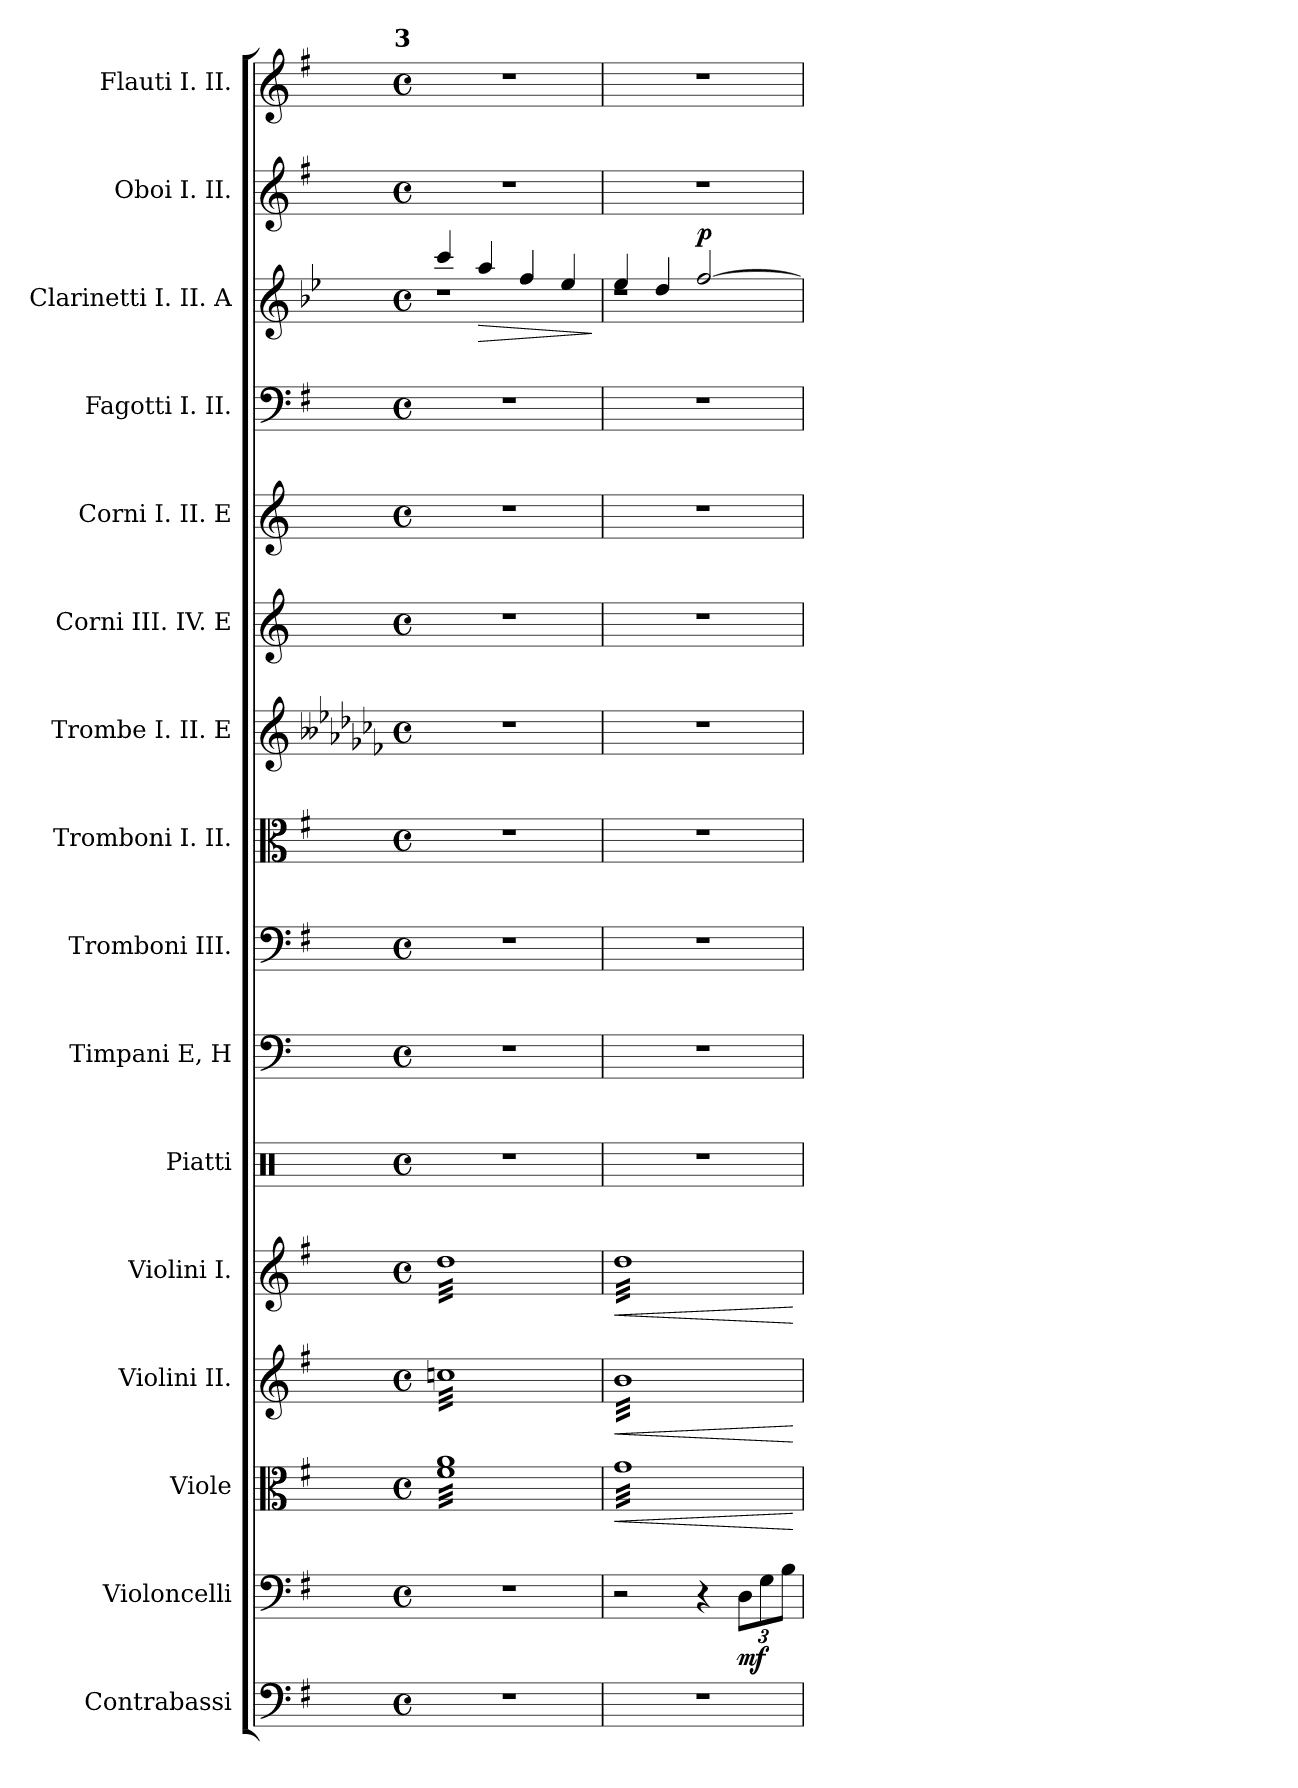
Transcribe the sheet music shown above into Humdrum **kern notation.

**kern	**kern	**dynam	**kern	**dynam	**kern	**dynam	**kern	**dynam	**kern	**kern	**kern	**kern	**kern	**kern	**kern	**kern	**kern	**dynam	**kern	**kern
*part16	*part15	*part15	*part14	*part14	*part13	*part13	*part12	*part12	*part11	*part10	*part9	*part8	*part7	*part6	*part5	*part4	*part3	*part3	*part2	*part1
*staff16	*staff15	*staff15	*staff14	*staff14	*staff13	*staff13	*staff12	*staff12	*staff11	*staff10	*staff9	*staff8	*staff7	*staff6	*staff5	*staff4	*staff3	*staff3	*staff2	*staff1
*I"Contrabassi	*I"Violoncelli	*	*I"Viole	*	*I"Violini II.	*	*I"Violini I.	*	*I"Piatti	*I"Timpani E, H	*I"Tromboni III.	*I"Tromboni I. II.	*I"Trombe I. II. E	*I"Corni III. IV. E	*I"Corni I. II. E	*I"Fagotti I. II.	*I"Clarinetti I. II. A	*	*I"Oboi I. II.	*I"Flauti I. II.
*I'Cb.	*I'Vcl.	*	*I'Vle	*	*I'Viol. II.	*	*I'Viol. I.	*	*I'Piatti	*I'Timp.	*I'Trbni. III.	*I'Trbni. I. II.	*I'Trbe. I. II.	*I'Cor. III. IV. E	*I'Cor. I. II. E	*I'Fag. I. II.	*I'Cl. I. II.	*	*I'Ob. I. II.	*I'Fl. I. II.
*clefF4	*clefF4	*	*clefC3	*	*clefG2	*	*clefG2	*	*clefX	*clefF4	*clefF4	*clefC3	*clefG2	*clefG2	*clefG2	*clefF4	*clefG2	*	*clefG2	*clefG2
*ITrd7c12	*	*	*	*	*	*	*	*	*	*	*	*	*ITrd-3c-4	*ITrd5c8	*ITrd5c8	*	*ITrd2c3	*	*	*
*k[f#]	*k[f#]	*	*k[f#]	*	*k[f#]	*	*k[f#]	*	*k[]	*k[]	*k[f#]	*k[f#]	*k[b--e-a-d-g-c-f-]	*k[f#c#g#d#]	*k[f#c#g#d#]	*k[f#]	*k[f#]	*	*k[f#]	*k[f#]
*M4/4	*M4/4	*	*M4/4	*	*M4/4	*	*M4/4	*	*M4/4	*M4/4	*M4/4	*M4/4	*M4/4	*M4/4	*M4/4	*M4/4	*M4/4	*	*M4/4	*M4/4
*met(c)	*met(c)	*	*met(c)	*	*met(c)	*	*met(c)	*	*met(c)	*met(c)	*met(c)	*met(c)	*met(c)	*met(c)	*met(c)	*met(c)	*met(c)	*	*met(c)	*met(c)
!!LO:REH:place=s1:a:B:enc=none:fs=14:t=3
=69	=69	=69	=69	=69	=69	=69	=69	=69	=69	=69	=69	=69	=69	=69	=69	=69	=69	=69	=69	=69
*	*	*	*	*	*	*	*	*	*	*	*	*	*	*	*	*	*^	*	*	*
*	*	*	*tremolo	*	*	*	*	*	*	*	*	*	*	*	*	*	*	*	*	*	*
*	*	*	*	*	*tremolo	*	*	*	*	*	*	*	*	*	*	*	*	*	*	*	*
*	*	*	*	*	*	*	*tremolo	*	*	*	*	*	*	*	*	*	*	*	*	*	*
1r	1r	.	32f# 32aLLL	.	32ccniLLL	.	32ddLLL	.	1r	1r	1r	1r	1r	1r	1r	1r	4aa/	1rdd	.	1r	1r
.	.	.	32f# 32a	.	32ccni	.	32dd	.	.	.	.	.	.	.	.	.	.	.	.	.	.
.	.	.	32f# 32a	.	32ccni	.	32dd	.	.	.	.	.	.	.	.	.	.	.	.	.	.
.	.	.	32f# 32a	.	32ccni	.	32dd	.	.	.	.	.	.	.	.	.	.	.	.	.	.
.	.	.	32f# 32a	.	32ccni	.	32dd	.	.	.	.	.	.	.	.	.	.	.	.	.	.
.	.	.	32f# 32a	.	32ccni	.	32dd	.	.	.	.	.	.	.	.	.	.	.	.	.	.
.	.	.	32f# 32a	.	32ccni	.	32dd	.	.	.	.	.	.	.	.	.	.	.	.	.	.
.	.	.	32f# 32a	.	32ccni	.	32dd	.	.	.	.	.	.	.	.	.	.	.	.	.	.
!	!	!	!	!	!	!	!	!	!	!	!	!	!	!	!	!	!	!	!LO:HP:b	!	!
.	.	.	32f# 32a	.	32ccni	.	32dd	.	.	.	.	.	.	.	.	.	4ff#/	.	>	.	.
.	.	.	32f# 32a	.	32ccni	.	32dd	.	.	.	.	.	.	.	.	.	.	.	.	.	.
.	.	.	32f# 32a	.	32ccni	.	32dd	.	.	.	.	.	.	.	.	.	.	.	.	.	.
.	.	.	32f# 32a	.	32ccni	.	32dd	.	.	.	.	.	.	.	.	.	.	.	.	.	.
.	.	.	32f# 32a	.	32ccni	.	32dd	.	.	.	.	.	.	.	.	.	.	.	.	.	.
.	.	.	32f# 32a	.	32ccni	.	32dd	.	.	.	.	.	.	.	.	.	.	.	.	.	.
.	.	.	32f# 32a	.	32ccni	.	32dd	.	.	.	.	.	.	.	.	.	.	.	.	.	.
.	.	.	32f# 32a	.	32ccni	.	32dd	.	.	.	.	.	.	.	.	.	.	.	.	.	.
.	.	.	32f# 32a	.	32ccni	.	32dd	.	.	.	.	.	.	.	.	.	4dd/	.	.	.	.
.	.	.	32f# 32a	.	32ccni	.	32dd	.	.	.	.	.	.	.	.	.	.	.	.	.	.
.	.	.	32f# 32a	.	32ccni	.	32dd	.	.	.	.	.	.	.	.	.	.	.	.	.	.
.	.	.	32f# 32a	.	32ccni	.	32dd	.	.	.	.	.	.	.	.	.	.	.	.	.	.
.	.	.	32f# 32a	.	32ccni	.	32dd	.	.	.	.	.	.	.	.	.	.	.	.	.	.
.	.	.	32f# 32a	.	32ccni	.	32dd	.	.	.	.	.	.	.	.	.	.	.	.	.	.
.	.	.	32f# 32a	.	32ccni	.	32dd	.	.	.	.	.	.	.	.	.	.	.	.	.	.
.	.	.	32f# 32a	.	32ccni	.	32dd	.	.	.	.	.	.	.	.	.	.	.	.	.	.
.	.	.	32f# 32a	.	32ccni	.	32dd	.	.	.	.	.	.	.	.	.	4cc/	.	.	.	.
.	.	.	32f# 32a	.	32ccni	.	32dd	.	.	.	.	.	.	.	.	.	.	.	.	.	.
.	.	.	32f# 32a	.	32ccni	.	32dd	.	.	.	.	.	.	.	.	.	.	.	.	.	.
.	.	.	32f# 32a	.	32ccni	.	32dd	.	.	.	.	.	.	.	.	.	.	.	.	.	.
.	.	.	32f# 32a	.	32ccni	.	32dd	.	.	.	.	.	.	.	.	.	.	.	.	.	.
.	.	.	32f# 32a	.	32ccni	.	32dd	.	.	.	.	.	.	.	.	.	.	.	.	.	.
.	.	.	32f# 32a	.	32ccni	.	32dd	.	.	.	.	.	.	.	.	.	.	.	.	.	.
.	.	.	32f# 32aJJJ	.	32ccniJJJ	.	32ddJJJ	.	.	.	.	.	.	.	.	.	.	.	.	.	.
*	*	*	*	*	*	*	*	*	*	*	*	*	*	*	*	*	*v	*v	*	*	*
.	.	.	.	.	.	.	.	.	.	.	.	.	.	.	.	.	.	]	.	.
=70	=70	=70	=70	=70	=70	=70	=70	=70	=70	=70	=70	=70	=70	=70	=70	=70	=70	=70	=70	=70
!	!	!	!	!LO:HP:b	!	!LO:HP:b	!	!LO:HP:b	!	!	!	!	!	!	!	!	!	!LO:HP:b	!	!
*	*	*	*	*	*	*	*	*	*	*	*	*	*	*	*	*	*^	*	*	*
1r	2r	.	32gLLL	<	32bLLL	<	32ddLLL	<	1r	1r	1r	1r	1r	1r	1r	1r	4cc/	1rdd	>	1r	1r
.	.	.	32g	.	32b	.	32dd	.	.	.	.	.	.	.	.	.	.	.	.	.	.
.	.	.	32g	.	32b	.	32dd	.	.	.	.	.	.	.	.	.	.	.	.	.	.
.	.	.	32g	.	32b	.	32dd	.	.	.	.	.	.	.	.	.	.	.	.	.	.
.	.	.	32g	.	32b	.	32dd	.	.	.	.	.	.	.	.	.	.	.	.	.	.
.	.	.	32g	.	32b	.	32dd	.	.	.	.	.	.	.	.	.	.	.	.	.	.
.	.	.	32g	.	32b	.	32dd	.	.	.	.	.	.	.	.	.	.	.	.	.	.
.	.	.	32g	.	32b	.	32dd	.	.	.	.	.	.	.	.	.	.	.	.	.	.
.	.	.	32g	.	32b	.	32dd	.	.	.	.	.	.	.	.	.	4b/	.	.	.	.
.	.	.	32g	.	32b	.	32dd	.	.	.	.	.	.	.	.	.	.	.	.	.	.
.	.	.	32g	.	32b	.	32dd	.	.	.	.	.	.	.	.	.	.	.	.	.	.
.	.	.	32g	.	32b	.	32dd	.	.	.	.	.	.	.	.	.	.	.	.	.	.
.	.	.	32g	.	32b	.	32dd	.	.	.	.	.	.	.	.	.	.	.	.	.	.
.	.	.	32g	.	32b	.	32dd	.	.	.	.	.	.	.	.	.	.	.	.	.	.
.	.	.	32g	.	32b	.	32dd	.	.	.	.	.	.	.	.	.	.	.	.	.	.
.	.	.	32g	.	32b	.	32dd	.	.	.	.	.	.	.	.	.	.	.	.	.	.
!	!	!	!	!	!	!	!	!	!	!	!	!	!	!	!	!	!	!	!LO:DY:n=1:a	!	!
.	4r	.	32g	.	32b	.	32dd	.	.	.	.	.	.	.	.	.	[2dd/	.	] p	.	.
.	.	.	32g	.	32b	.	32dd	.	.	.	.	.	.	.	.	.	.	.	.	.	.
.	.	.	32g	.	32b	.	32dd	.	.	.	.	.	.	.	.	.	.	.	.	.	.
.	.	.	32g	.	32b	.	32dd	.	.	.	.	.	.	.	.	.	.	.	.	.	.
.	.	.	32g	.	32b	.	32dd	.	.	.	.	.	.	.	.	.	.	.	.	.	.
.	.	.	32g	.	32b	.	32dd	.	.	.	.	.	.	.	.	.	.	.	.	.	.
.	.	.	32g	.	32b	.	32dd	.	.	.	.	.	.	.	.	.	.	.	.	.	.
.	.	.	32g	.	32b	.	32dd	.	.	.	.	.	.	.	.	.	.	.	.	.	.
*	*Xbrackettup	*	*	*	*	*	*	*	*	*	*	*	*	*	*	*	*	*	*	*	*
!	!	!LO:DY:b	!	!	!	!	!	!	!	!	!	!	!	!	!	!	!	!	!	!	!
.	12D\L	mf	32g	.	32b	.	32dd	.	.	.	.	.	.	.	.	.	.	.	.	.	.
.	.	.	32g	.	32b	.	32dd	.	.	.	.	.	.	.	.	.	.	.	.	.	.
.	.	.	32g	.	32b	.	32dd	.	.	.	.	.	.	.	.	.	.	.	.	.	.
.	12G\	.	.	.	.	.	.	.	.	.	.	.	.	.	.	.	.	.	.	.	.
.	.	.	32g	.	32b	.	32dd	.	.	.	.	.	.	.	.	.	.	.	.	.	.
.	.	.	32g	.	32b	.	32dd	.	.	.	.	.	.	.	.	.	.	.	.	.	.
.	.	.	32g	.	32b	.	32dd	.	.	.	.	.	.	.	.	.	.	.	.	.	.
.	12B\J	.	.	.	.	.	.	.	.	.	.	.	.	.	.	.	.	.	.	.	.
.	.	.	32g	.	32b	.	32dd	.	.	.	.	.	.	.	.	.	.	.	.	.	.
.	.	.	32gJJJ	.	32bJJJ	.	32ddJJJ	.	.	.	.	.	.	.	.	.	.	.	.	.	.
*	*	*	*	*	*	*	*Xtremolo	*	*	*	*	*	*	*	*	*	*	*	*	*	*
*	*	*	*	*	*Xtremolo	*	*	*	*	*	*	*	*	*	*	*	*	*	*	*	*
*	*	*	*Xtremolo	*	*	*	*	*	*	*	*	*	*	*	*	*	*	*	*	*	*
*	*	*	*	*	*	*	*	*	*	*	*	*	*	*	*	*	*v	*v	*	*	*
.	.	.	.	[	.	[	.	[	.	.	.	.	.	.	.	.	.	.	.	.
=	=	=	=	=	=	=	=	=	=	=	=	=	=	=	=	=	=	=	=	=
*-	*-	*-	*-	*-	*-	*-	*-	*-	*-	*-	*-	*-	*-	*-	*-	*-	*-	*-	*-	*-
